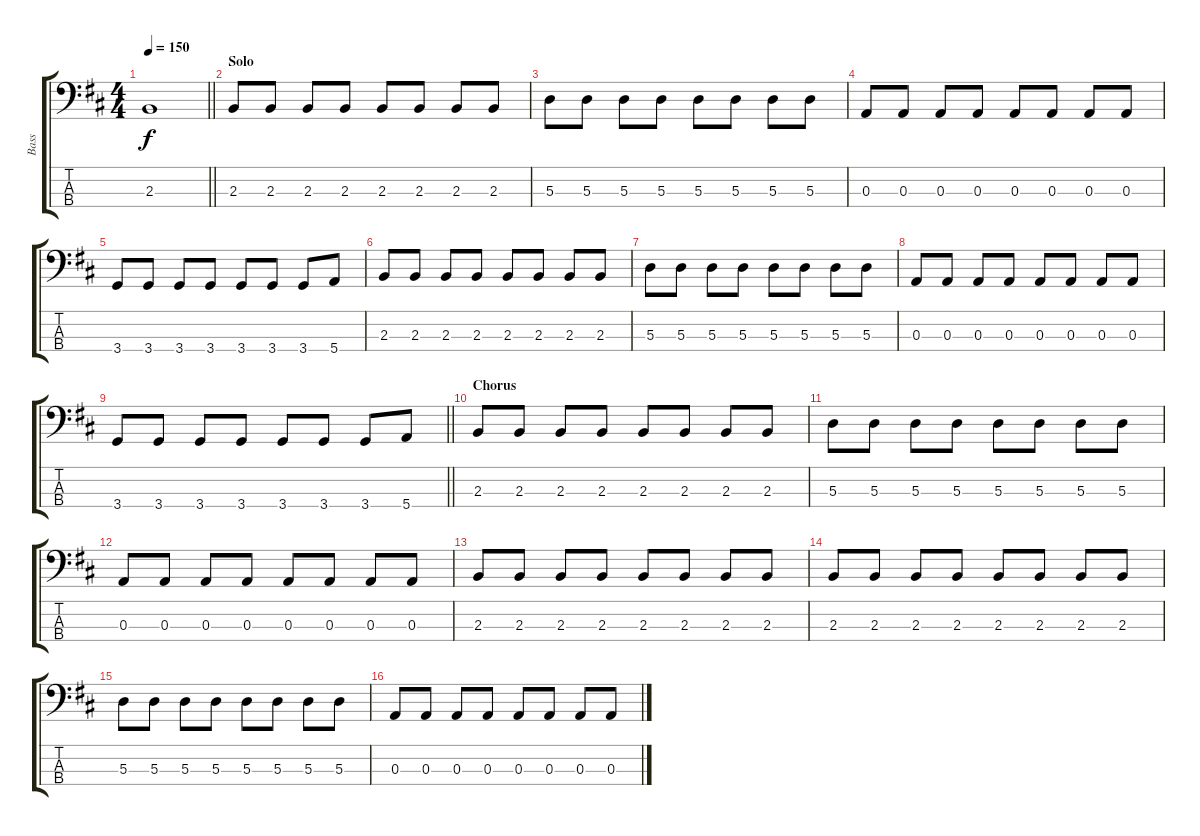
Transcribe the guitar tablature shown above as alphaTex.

\track ("Bass" "Bass") {instrument electricbassfinger}
\staff {score tabs}
\tuning (G2 D2 A1 E1) {hide}
\ts (4 4)
\tempo 150
\clef f4
\barLineRight lightlight
\ks d
2.3.1{dy f} |
\section ("" "Solo")
2.3.8 2.3.8 2.3.8 2.3.8 2.3.8 2.3.8 2.3.8 2.3.8 |
5.3.8 5.3.8 5.3.8 5.3.8 5.3.8 5.3.8 5.3.8 5.3.8 |
0.3.8 0.3.8 0.3.8 0.3.8 0.3.8 0.3.8 0.3.8 0.3.8 |
3.4.8 3.4.8 3.4.8 3.4.8 3.4.8 3.4.8 3.4.8 5.4.8 |
2.3.8 2.3.8 2.3.8 2.3.8 2.3.8 2.3.8 2.3.8 2.3.8 |
5.3.8 5.3.8 5.3.8 5.3.8 5.3.8 5.3.8 5.3.8 5.3.8 |
0.3.8 0.3.8 0.3.8 0.3.8 0.3.8 0.3.8 0.3.8 0.3.8 |
\barLineRight lightlight
3.4.8 3.4.8 3.4.8 3.4.8 3.4.8 3.4.8 3.4.8 5.4.8 |
\section ("" "Chorus")
2.3.8 2.3.8 2.3.8 2.3.8 2.3.8 2.3.8 2.3.8 2.3.8 |
5.3.8 5.3.8 5.3.8 5.3.8 5.3.8 5.3.8 5.3.8 5.3.8 |
0.3.8 0.3.8 0.3.8 0.3.8 0.3.8 0.3.8 0.3.8 0.3.8 |
2.3.8 2.3.8 2.3.8 2.3.8 2.3.8 2.3.8 2.3.8 2.3.8 |
2.3.8 2.3.8 2.3.8 2.3.8 2.3.8 2.3.8 2.3.8 2.3.8 |
5.3.8 5.3.8 5.3.8 5.3.8 5.3.8 5.3.8 5.3.8 5.3.8 |
0.3.8 0.3.8 0.3.8 0.3.8 0.3.8 0.3.8 0.3.8 0.3.8
